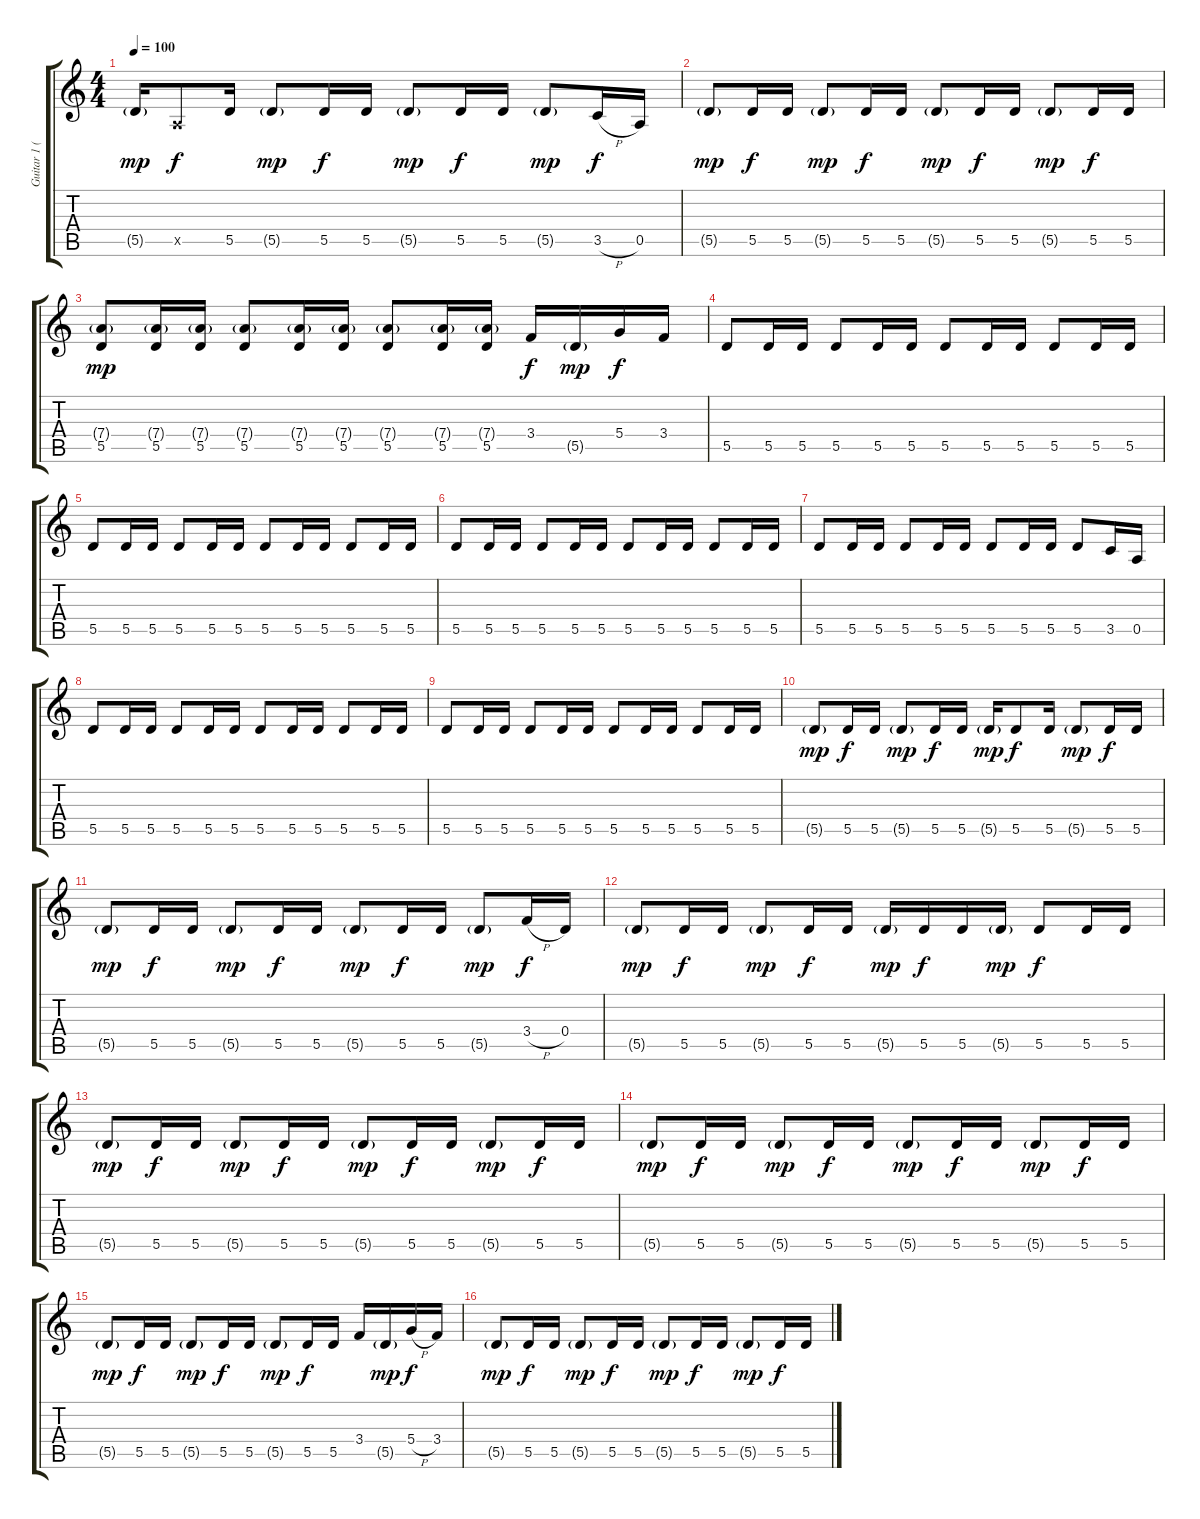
\track ("Guitar 1 (Brick In The Wall Part 1)" "Guitar 1 (") {instrument electricguitarmuted}
\staff {score tabs}
\tuning (E4 B3 G3 D3 A2 E2) {hide}
\ts (4 4)
\tempo 100
\clef g2
\ks c
5.5{g}.16{dy mp} 0.5{x}.8{dy f} 5.5.16 5.5{g}.8{dy mp} 5.5.16{dy f} 5.5.16 5.5{g}.8{dy mp} 5.5.16{dy f} 5.5.16 5.5{g}.8{dy mp} 3.5{h}.16{dy f} 0.5.16 |
5.5{g}.8{dy mp} 5.5.16{dy f} 5.5.16 5.5{g}.8{dy mp} 5.5.16{dy f} 5.5.16 5.5{g}.8{dy mp} 5.5.16{dy f} 5.5.16 5.5{g}.8{dy mp} 5.5.16{dy f} 5.5.16 |
(7.4{g} 5.5).8{dy mp} (7.4{g} 5.5).16 (7.4{g} 5.5).16 (7.4{g} 5.5).8 (7.4{g} 5.5).16 (7.4{g} 5.5).16 (7.4{g} 5.5).8 (7.4{g} 5.5).16 (7.4{g} 5.5).16 3.4.16{dy f} 5.5{g}.16{dy mp} 5.4.16{dy f} 3.4.16 |
5.5.8 5.5.16 5.5.16 5.5.8 5.5.16 5.5.16 5.5.8 5.5.16 5.5.16 5.5.8 5.5.16 5.5.16 |
5.5.8 5.5.16 5.5.16 5.5.8 5.5.16 5.5.16 5.5.8 5.5.16 5.5.16 5.5.8 5.5.16 5.5.16 |
5.5.8 5.5.16 5.5.16 5.5.8 5.5.16 5.5.16 5.5.8 5.5.16 5.5.16 5.5.8 5.5.16 5.5.16 |
5.5.8 5.5.16 5.5.16 5.5.8 5.5.16 5.5.16 5.5.8 5.5.16 5.5.16 5.5.8 3.5.16 0.5.16 |
5.5.8 5.5.16 5.5.16 5.5.8 5.5.16 5.5.16 5.5.8 5.5.16 5.5.16 5.5.8 5.5.16 5.5.16 |
5.5.8 5.5.16 5.5.16 5.5.8 5.5.16 5.5.16 5.5.8 5.5.16 5.5.16 5.5.8 5.5.16 5.5.16 |
5.5{g}.8{dy mp} 5.5.16{dy f} 5.5.16 5.5{g}.8{dy mp} 5.5.16{dy f} 5.5.16 5.5{g}.16{dy mp} 5.5.8{dy f} 5.5.16 5.5{g}.8{dy mp} 5.5.16{dy f} 5.5.16 |
5.5{g}.8{dy mp} 5.5.16{dy f} 5.5.16 5.5{g}.8{dy mp} 5.5.16{dy f} 5.5.16 5.5{g}.8{dy mp} 5.5.16{dy f} 5.5.16 5.5{g}.8{dy mp} 3.4{h}.16{dy f} 0.4.16 |
5.5{g}.8{dy mp} 5.5.16{dy f} 5.5.16 5.5{g}.8{dy mp} 5.5.16{dy f} 5.5.16 5.5{g}.16{dy mp} 5.5.16{dy f} 5.5.16 5.5{g}.16{dy mp} 5.5.8{dy f} 5.5.16 5.5.16 |
5.5{g}.8{dy mp} 5.5.16{dy f} 5.5.16 5.5{g}.8{dy mp} 5.5.16{dy f} 5.5.16 5.5{g}.8{dy mp} 5.5.16{dy f} 5.5.16 5.5{g}.8{dy mp} 5.5.16{dy f} 5.5.16 |
5.5{g}.8{dy mp} 5.5.16{dy f} 5.5.16 5.5{g}.8{dy mp} 5.5.16{dy f} 5.5.16 5.5{g}.8{dy mp} 5.5.16{dy f} 5.5.16 5.5{g}.8{dy mp} 5.5.16{dy f} 5.5.16 |
5.5{g}.8{dy mp} 5.5.16{dy f} 5.5.16 5.5{g}.8{dy mp} 5.5.16{dy f} 5.5.16 5.5{g}.8{dy mp} 5.5.16{dy f} 5.5.16 3.4.16 5.5{g}.16{dy mp} 5.4{h}.16{dy f} 3.4.16 |
5.5{g}.8{dy mp} 5.5.16{dy f} 5.5.16 5.5{g}.8{dy mp} 5.5.16{dy f} 5.5.16 5.5{g}.8{dy mp} 5.5.16{dy f} 5.5.16 5.5{g}.8{dy mp} 5.5.16{dy f} 5.5.16
